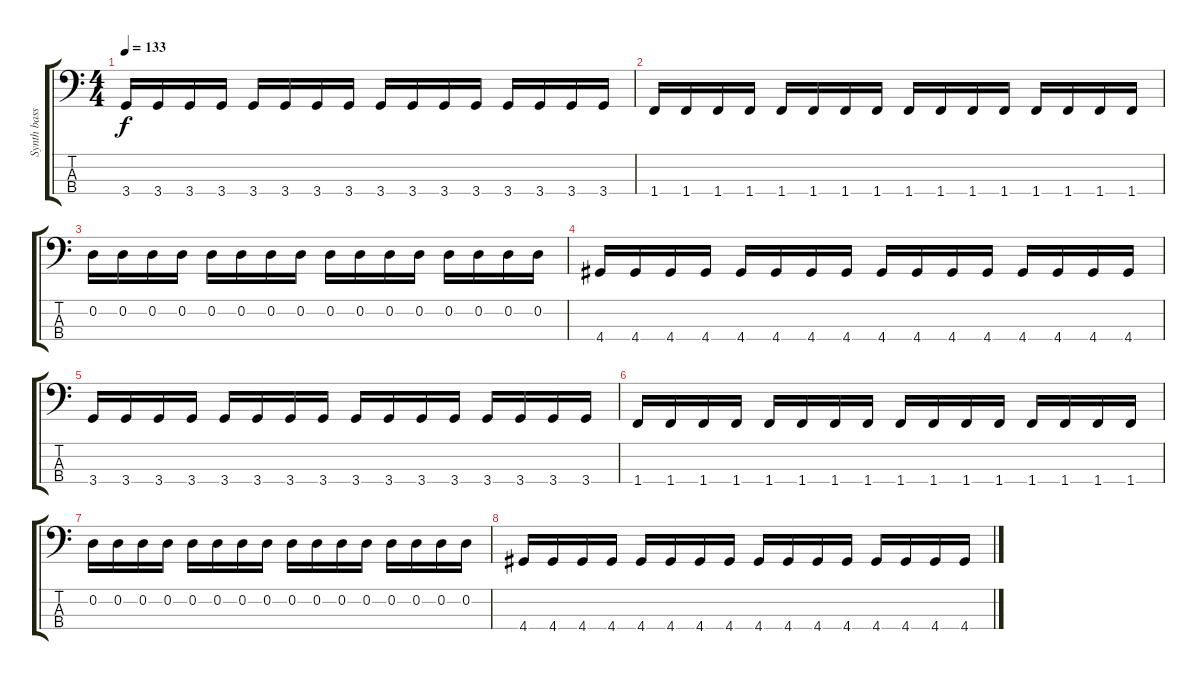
\track ("Synth bass" "Synth bass") {instrument synthbass2}
\staff {score tabs}
\tuning (G2 D2 A1 E1) {hide}
\ts (4 4)
\tempo 133
\clef f4
\ks c
3.4.16{dy f} 3.4.16 3.4.16 3.4.16 3.4.16 3.4.16 3.4.16 3.4.16 3.4.16 3.4.16 3.4.16 3.4.16 3.4.16 3.4.16 3.4.16 3.4.16 |
1.4.16 1.4.16 1.4.16 1.4.16 1.4.16 1.4.16 1.4.16 1.4.16 1.4.16 1.4.16 1.4.16 1.4.16 1.4.16 1.4.16 1.4.16 1.4.16 |
0.2.16 0.2.16 0.2.16 0.2.16 0.2.16 0.2.16 0.2.16 0.2.16 0.2.16 0.2.16 0.2.16 0.2.16 0.2.16 0.2.16 0.2.16 0.2.16 |
4.4.16 4.4.16 4.4.16 4.4.16 4.4.16 4.4.16 4.4.16 4.4.16 4.4.16 4.4.16 4.4.16 4.4.16 4.4.16 4.4.16 4.4.16 4.4.16 |
3.4.16 3.4.16 3.4.16 3.4.16 3.4.16 3.4.16 3.4.16 3.4.16 3.4.16 3.4.16 3.4.16 3.4.16 3.4.16 3.4.16 3.4.16 3.4.16 |
1.4.16 1.4.16 1.4.16 1.4.16 1.4.16 1.4.16 1.4.16 1.4.16 1.4.16 1.4.16 1.4.16 1.4.16 1.4.16 1.4.16 1.4.16 1.4.16 |
0.2.16 0.2.16 0.2.16 0.2.16 0.2.16 0.2.16 0.2.16 0.2.16 0.2.16 0.2.16 0.2.16 0.2.16 0.2.16 0.2.16 0.2.16 0.2.16 |
4.4.16 4.4.16 4.4.16 4.4.16 4.4.16 4.4.16 4.4.16 4.4.16 4.4.16 4.4.16 4.4.16 4.4.16 4.4.16 4.4.16 4.4.16 4.4.16
